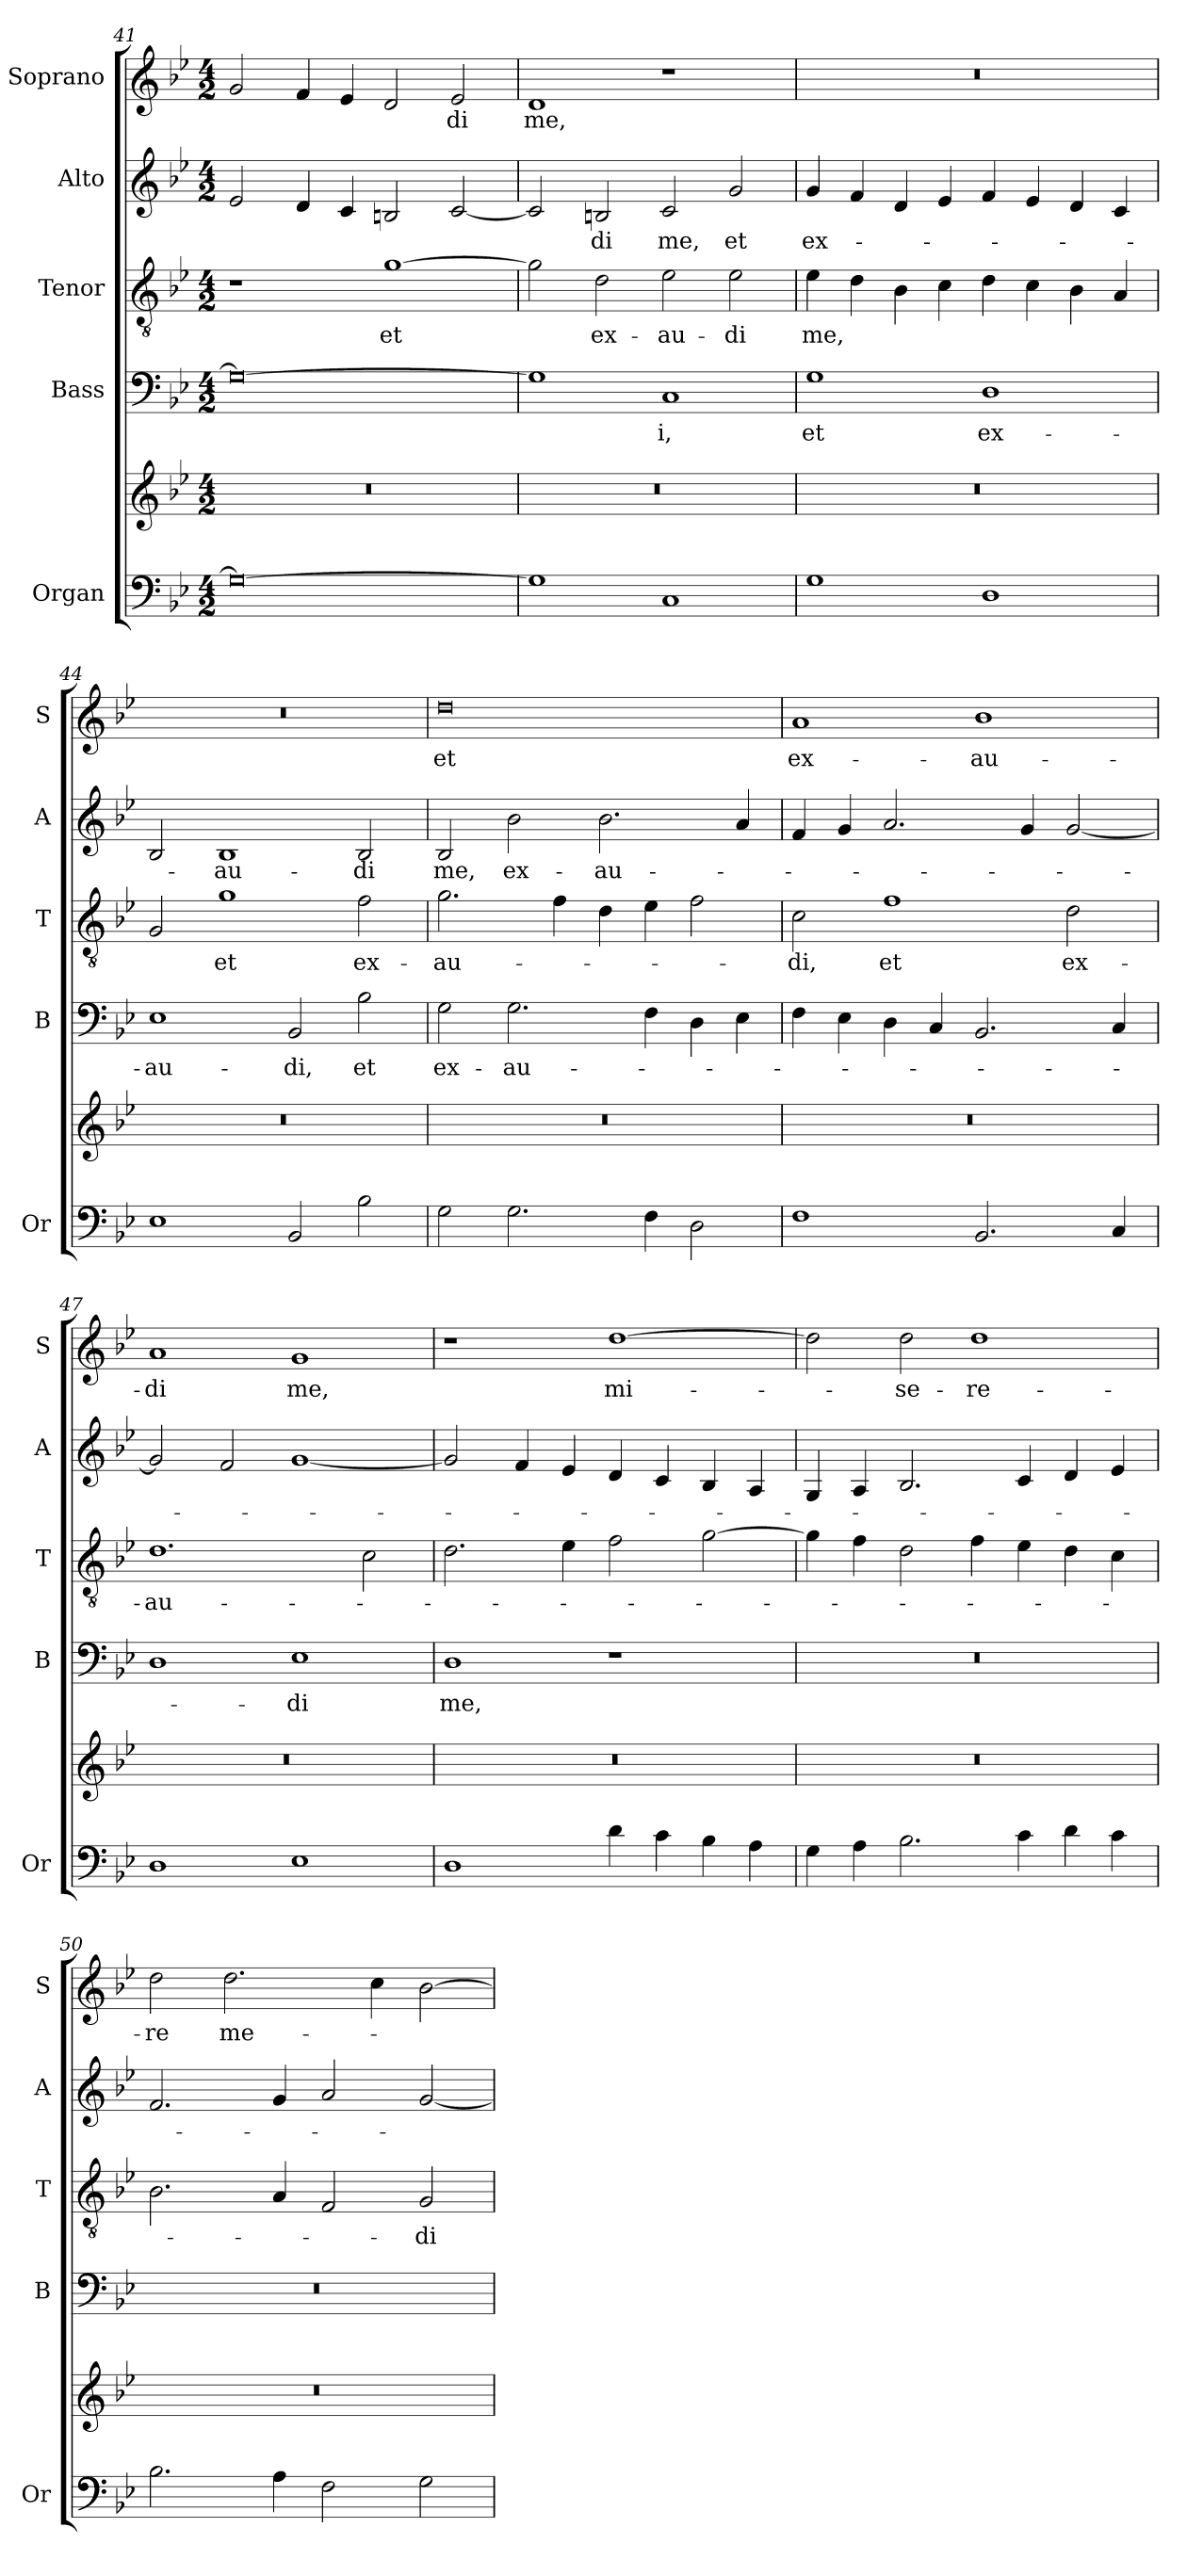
**kern	**kern	**kern	**text	**kern	**text	**kern	**text	**kern	**text
*part5	*part5	*part4	*part4	*part3	*part3	*part2	*part2	*part1	*part1
*staff6	*staff5	*staff4	*staff4	*staff3	*staff3	*staff2	*staff2	*staff1	*staff1
*I"Organ	*	*I"Bass	*	*I"Tenor	*	*I"Alto	*	*I"Soprano	*
*I'Or	*	*I'B	*	*I'T	*	*I'A	*	*I'S	*
!!LO:PB:g=z
*clefF4	*clefG2	*clefF4	*	*clefGv2	*	*clefG2	*	*clefG2	*
*k[b-e-]	*k[b-e-]	*k[b-e-]	*	*k[b-e-]	*	*k[b-e-]	*	*k[b-e-]	*
*B-:	*B-:	*B-:	*	*B-:	*	*B-:	*	*B-:	*
*M4/2	*M4/2	*M4/2	*	*M4/2	*	*M4/2	*	*M4/2	*
=41	=41	=41	=41	=41	=41	=41	=41	=41	=41
0G_	0r	0G_	.	1r	.	2e-/	.	2g/	.
.	.	.	.	.	.	4d/	.	4f/	.
.	.	.	.	.	.	4c/	.	4e-/	.
!	!	!	!	!	!LO:LY:b	!	!	!	!
.	.	.	.	[1g	et	2Bn/	.	2d/	.
!	!	!	!	!	!	!	!	!	!LO:LY:b
.	.	.	.	.	.	[2c/	.	2e-/	-di
=42	=42	=42	=42	=42	=42	=42	=42	=42	=42
!	!	!	!	!	!	!	!	!	!LO:LY:b
1G]	0r	1G]	.	2g\]	.	2c/]	.	1d	me,
!	!	!	!	!	!LO:LY:b	!	!LO:LY:b	!	!
.	.	.	.	2d\	ex-	2Bn/	-di	.	.
!	!	!	!LO:LY:b	!	!LO:LY:b	!	!LO:LY:b	!	!
1C	.	1C	-i,	2e-\	-au-	2c/	me,	1r	.
!	!	!	!	!	!LO:LY:b	!	!LO:LY:b	!	!
.	.	.	.	2e-\	-di	2g/	et	.	.
=43	=43	=43	=43	=43	=43	=43	=43	=43	=43
!	!	!	!LO:LY:b	!	!LO:LY:b	!	!LO:LY:b	!	!
1G	0r	1G	et	4e-\	me,	4g/	ex-	0r	.
.	.	.	.	4d\	.	4f/	.	.	.
.	.	.	.	4B-\	.	4d/	.	.	.
.	.	.	.	4c\	.	4e-/	.	.	.
!	!	!	!LO:LY:b	!	!	!	!	!	!
1D	.	1D	ex-	4d\	.	4f/	.	.	.
.	.	.	.	4c\	.	4e-/	.	.	.
.	.	.	.	4B-\	.	4d/	.	.	.
.	.	.	.	4A/	.	4c/	.	.	.
=44	=44	=44	=44	=44	=44	=44	=44	=44	=44
!	!	!	!LO:LY:b	!	!	!	!	!	!
1E-	0r	1E-	-au-	2G/	.	2B-/	.	0r	.
!	!	!	!	!	!LO:LY:b	!	!LO:LY:b	!	!
.	.	.	.	1g	et	1B-	-au-	.	.
!	!	!	!LO:LY:b	!	!	!	!	!	!
2BB-/	.	2BB-/	-di,	.	.	.	.	.	.
!	!	!	!LO:LY:b	!	!LO:LY:b	!	!LO:LY:b	!	!
2B-\	.	2B-\	et	2f\	ex-	2B-/	-di	.	.
=45	=45	=45	=45	=45	=45	=45	=45	=45	=45
!	!	!	!LO:LY:b	!	!LO:LY:b	!	!LO:LY:b	!	!LO:LY:b
2G\	0r	2G\	ex-	2.g\	-au-	2B-/	me,	0dd	et
!	!	!	!LO:LY:b	!	!	!	!LO:LY:b	!	!
2.G\	.	2.G\	-au-	.	.	2b-\	ex-	.	.
.	.	.	.	4f\	.	.	.	.	.
!	!	!	!	!	!	!	!LO:LY:b	!	!
.	.	.	.	4d\	.	2.b-\	-au-	.	.
4F\	.	4F\	.	4e-\	.	.	.	.	.
2D\	.	4D\	.	2f\	.	.	.	.	.
.	.	4E-\	.	.	.	4a/	.	.	.
!!LO:LB:g=z
=46	=46	=46	=46	=46	=46	=46	=46	=46	=46
!	!	!	!	!	!LO:LY:b	!	!	!	!LO:LY:b
1F	0r	4F\	.	2c\	-di,	4f/	.	1a	ex-
.	.	4E-\	.	.	.	4g/	.	.	.
!	!	!	!	!	!LO:LY:b	!	!	!	!
.	.	4D\	.	1f	et	2.a/	.	.	.
.	.	4C/	.	.	.	.	.	.	.
!	!	!	!	!	!	!	!	!	!LO:LY:b
2.BB-/	.	2.BB-/	.	.	.	.	.	1b-	-au-
.	.	.	.	.	.	4g/	.	.	.
!	!	!	!	!	!LO:LY:b	!	!	!	!
.	.	.	.	2d\	ex-	[2g/	.	.	.
4C/	.	4C/	.	.	.	.	.	.	.
=47	=47	=47	=47	=47	=47	=47	=47	=47	=47
!	!	!	!	!	!LO:LY:b	!	!	!	!LO:LY:b
1D	0r	1D	.	1.d	-au-	2g/]	.	1a	-di
.	.	.	.	.	.	2f/	.	.	.
!	!	!	!LO:LY:b	!	!	!	!	!	!LO:LY:b
1E-	.	1E-	-di	.	.	[1g	.	1g	me,
.	.	.	.	2c\	.	.	.	.	.
=48	=48	=48	=48	=48	=48	=48	=48	=48	=48
!	!	!	!LO:LY:b	!	!	!	!	!	!
1D	0r	1D	me,	2.d\	.	2g/]	.	1r	.
.	.	.	.	.	.	4f/	.	.	.
.	.	.	.	4e-\	.	4e-/	.	.	.
!	!	!	!	!	!	!	!	!	!LO:LY:b
4d\	.	1r	.	2f\	.	4d/	.	[1dd	mi-
4c\	.	.	.	.	.	4c/	.	.	.
4B-\	.	.	.	[2g\	.	4B-/	.	.	.
4A\	.	.	.	.	.	4A/	.	.	.
=49	=49	=49	=49	=49	=49	=49	=49	=49	=49
4G\	0r	0r	.	4g\]	.	4G/	.	2dd\]	.
4A\	.	.	.	4f\	.	4A/	.	.	.
!	!	!	!	!	!	!	!	!	!LO:LY:b
2.B-\	.	.	.	2d\	.	2.B-/	.	2dd\	-se-
!	!	!	!	!	!	!	!	!	!LO:LY:b
.	.	.	.	4f\	.	.	.	1dd	-re-
4c\	.	.	.	4e-\	.	4c/	.	.	.
4d\	.	.	.	4d\	.	4d/	.	.	.
4c\	.	.	.	4c\	.	4e-/	.	.	.
=50	=50	=50	=50	=50	=50	=50	=50	=50	=50
!	!	!	!	!	!	!	!	!	!LO:LY:b
2.B-\	0r	0r	.	2.B-\	.	2.f/	.	2dd\	-re
!	!	!	!	!	!	!	!	!	!LO:LY:b
.	.	.	.	.	.	.	.	2.dd\	me-
4A\	.	.	.	4A/	.	4g/	.	.	.
2F\	.	.	.	2F/	.	2a/	.	.	.
.	.	.	.	.	.	.	.	4cc\	.
!	!	!	!	!	!LO:LY:b	!	!	!	!
2G\	.	.	.	2G/	-di	[2g/	.	[2b-\	.
=	=	=	=	=	=	=	=	=	=
*-	*-	*-	*-	*-	*-	*-	*-	*-	*-
